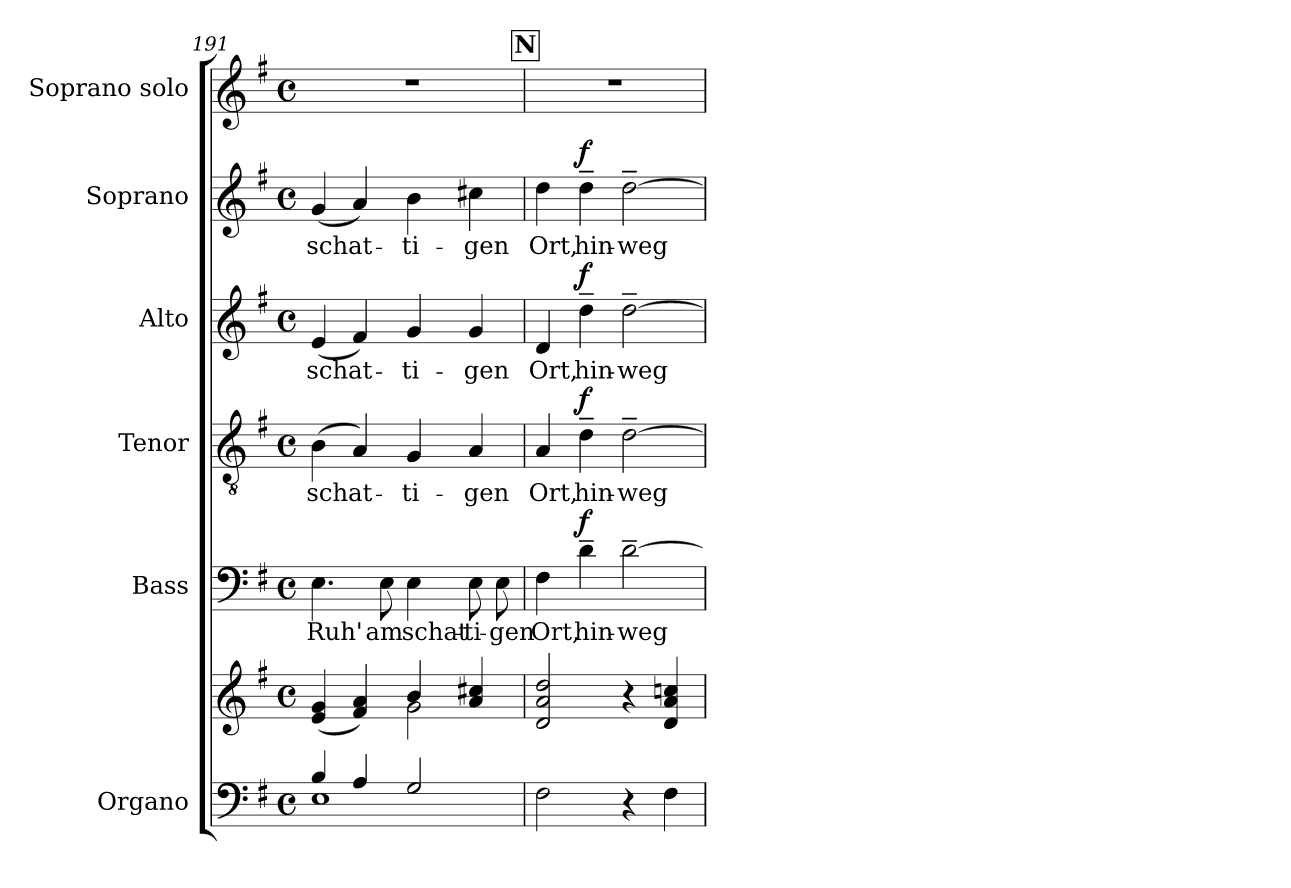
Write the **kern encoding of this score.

**kern	**kern	**kern	**text	**dynam	**kern	**text	**dynam	**kern	**text	**dynam	**kern	**text	**dynam	**kern
*part6	*part6	*part5	*part5	*part5	*part4	*part4	*part4	*part3	*part3	*part3	*part2	*part2	*part2	*part1
*staff7	*staff6	*staff5	*staff5	*staff5	*staff4	*staff4	*staff4	*staff3	*staff3	*staff3	*staff2	*staff2	*staff2	*staff1
*I"Organo	*	*I"Bass	*	*	*I"Tenor	*	*	*I"Alto	*	*	*I"Soprano	*	*	*I"Soprano solo
*I'Org.	*	*I'B.	*	*	*I'T.	*	*	*I'A.	*	*	*I'S.	*	*	*I'S.s
!!LO:LB:g=z
*clefF4	*clefG2	*clefF4	*	*	*clefGv2	*	*	*clefG2	*	*	*clefG2	*	*	*clefG2
*k[f#]	*k[f#]	*k[f#]	*	*	*k[f#]	*	*	*k[f#]	*	*	*k[f#]	*	*	*k[f#]
*M4/4	*M4/4	*M4/4	*	*	*M4/4	*	*	*M4/4	*	*	*M4/4	*	*	*M4/4
*met(c)	*met(c)	*met(c)	*	*	*met(c)	*	*	*met(c)	*	*	*met(c)	*	*	*met(c)
=191	=191	=191	=191	=191	=191	=191	=191	=191	=191	=191	=191	=191	=191	=191
*^	*^	*	*	*	*	*	*	*	*	*	*	*	*	*
!	!	!	!	!	!LO:LY:b	!	!	!LO:LY:b	!	!	!LO:LY:b	!	!	!LO:LY:b	!	!
4B/	1E	(>4e/ 4g/	2ryy	4.E\	Ruh'	.	(>4B\	schat-	.	(<4e/	schat-	.	(<4g/	schat-	.	1r
4A/	.	4f#/ 4a/)	.	.	.	.	4A/)	.	.	4f#/)	.	.	4a/)	.	.	.
!	!	!	!	!	!LO:LY:b	!	!	!	!	!	!	!	!	!	!	!
.	.	.	.	8E\	am	.	.	.	.	.	.	.	.	.	.	.
!	!	!	!	!	!LO:LY:b	!	!	!LO:LY:b	!	!	!LO:LY:b	!	!	!LO:LY:b	!	!
2G/	.	4b/	2g\	4E\	schat-	.	4G/	-ti-	.	4g/	-ti-	.	4b\	-ti-	.	.
!	!	!	!	!	!LO:LY:b	!	!	!LO:LY:b	!	!	!LO:LY:b	!	!	!LO:LY:b	!	!
.	.	4a/ 4cc#X/	.	8E\	-ti-	.	4A/	-gen	.	4g/	-gen	.	4cc#X\	-gen	.	.
!	!	!	!	!	!LO:LY:b	!	!	!	!	!	!	!	!	!	!	!
.	.	.	.	8E\	-gen	.	.	.	.	.	.	.	.	.	.	.
*v	*v	*	*	*	*	*	*	*	*	*	*	*	*	*	*	*
*	*v	*v	*	*	*	*	*	*	*	*	*	*	*	*	*
!!LO:REH:place=s1:a:B:fs=14:t=N
=192	=192	=192	=192	=192	=192	=192	=192	=192	=192	=192	=192	=192	=192	=192
!	!	!	!LO:LY:b	!	!	!LO:LY:b	!	!	!LO:LY:b	!	!	!LO:LY:b	!	!
2F#\	2d/ 2a/ 2dd/	4F#\	Ort,	.	4A/	Ort,	.	4d/	Ort,	.	4dd\	Ort,	.	1r
!	!	!	!LO:LY:b	!LO:DY:a	!	!LO:LY:b	!LO:DY:a	!	!LO:LY:b	!LO:DY:a	!	!LO:LY:b	!LO:DY:a	!
.	.	4d~\	hin-	f	4d~\	hin-	f	4dd~\	hin-	f	4dd~\	hin-	f	.
!	!	!	!LO:LY:b	!	!	!LO:LY:b	!	!	!LO:LY:b	!	!	!LO:LY:b	!	!
4r	4r	[2d~\	-weg	.	[2d~\	-weg	.	[2dd~\	-weg	.	[2dd~\	-weg	.	.
4F#\	4d/ 4a/ 4ccn/	.	.	.	.	.	.	.	.	.	.	.	.	.
=	=	=	=	=	=	=	=	=	=	=	=	=	=	=
*-	*-	*-	*-	*-	*-	*-	*-	*-	*-	*-	*-	*-	*-	*-
